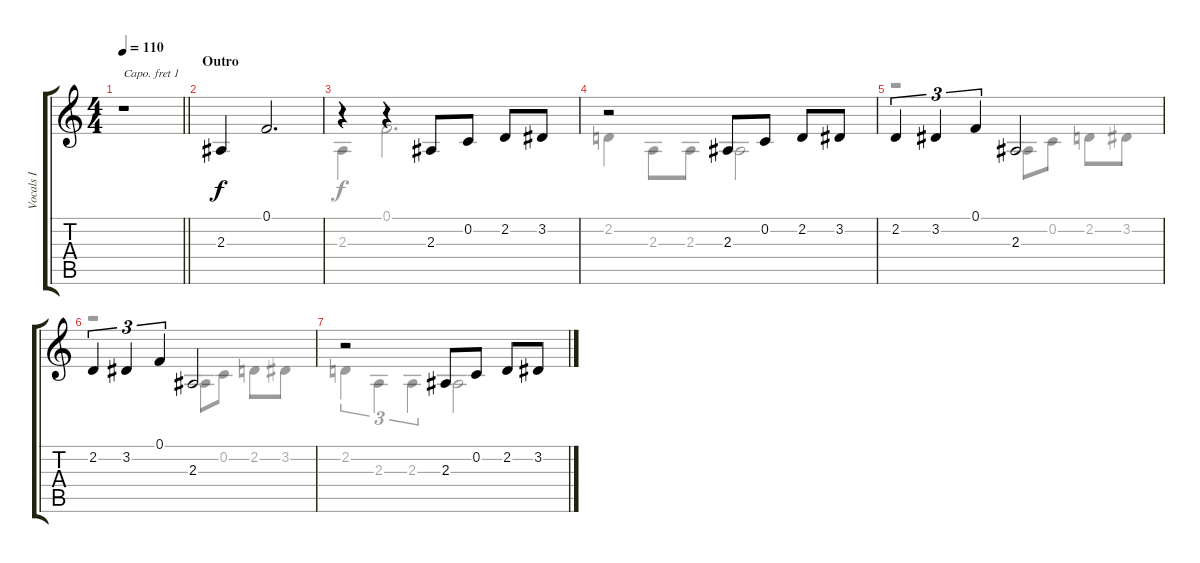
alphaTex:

\track ("Vocals I" "Vocals I") {instrument altosax}
\staff {score tabs}
\capo 1
\tuning (E4 B3 G3 D3 A2 E2) {hide}
\voice
\ts (4 4)
\tempo 110
\clef g2
\barLineRight lightlight
\ks c
r.1{dy f} |
\section ("" "Outro")
2.3.4 0.1.2{d} |
r.4 r.4 2.3.8 0.2.8 2.2.8 3.2.8 |
r.2 2.3.8 0.2.8 2.2.8 3.2.8 |
2.2.4{tu (3 2) volume 0} 3.2.4{tu (3 2)} 0.1.4{tu (3 2)} 2.3.2 |
2.2.4{tu (3 2)} 3.2.4{tu (3 2)} 0.1.4{tu (3 2)} 2.3.2 |
r.2 2.3.8 0.2.8 2.2.8 3.2.8
\voice
\clef g2
\ottava regular
\simile none
\barLineRight lightlight
\ks c
|
|
2.3.4 0.1.2{d} |
2.2.4 2.3.8 2.3.8 2.3.2 |
r.2 2.3.8 0.2.8 2.2.8 3.2.8 |
r.2 2.3.8 0.2.8 2.2.8 3.2.8 |
2.2.4{tu (3 2)} 2.3.4{tu (3 2)} 2.3.4{tu (3 2)} 2.3.2
